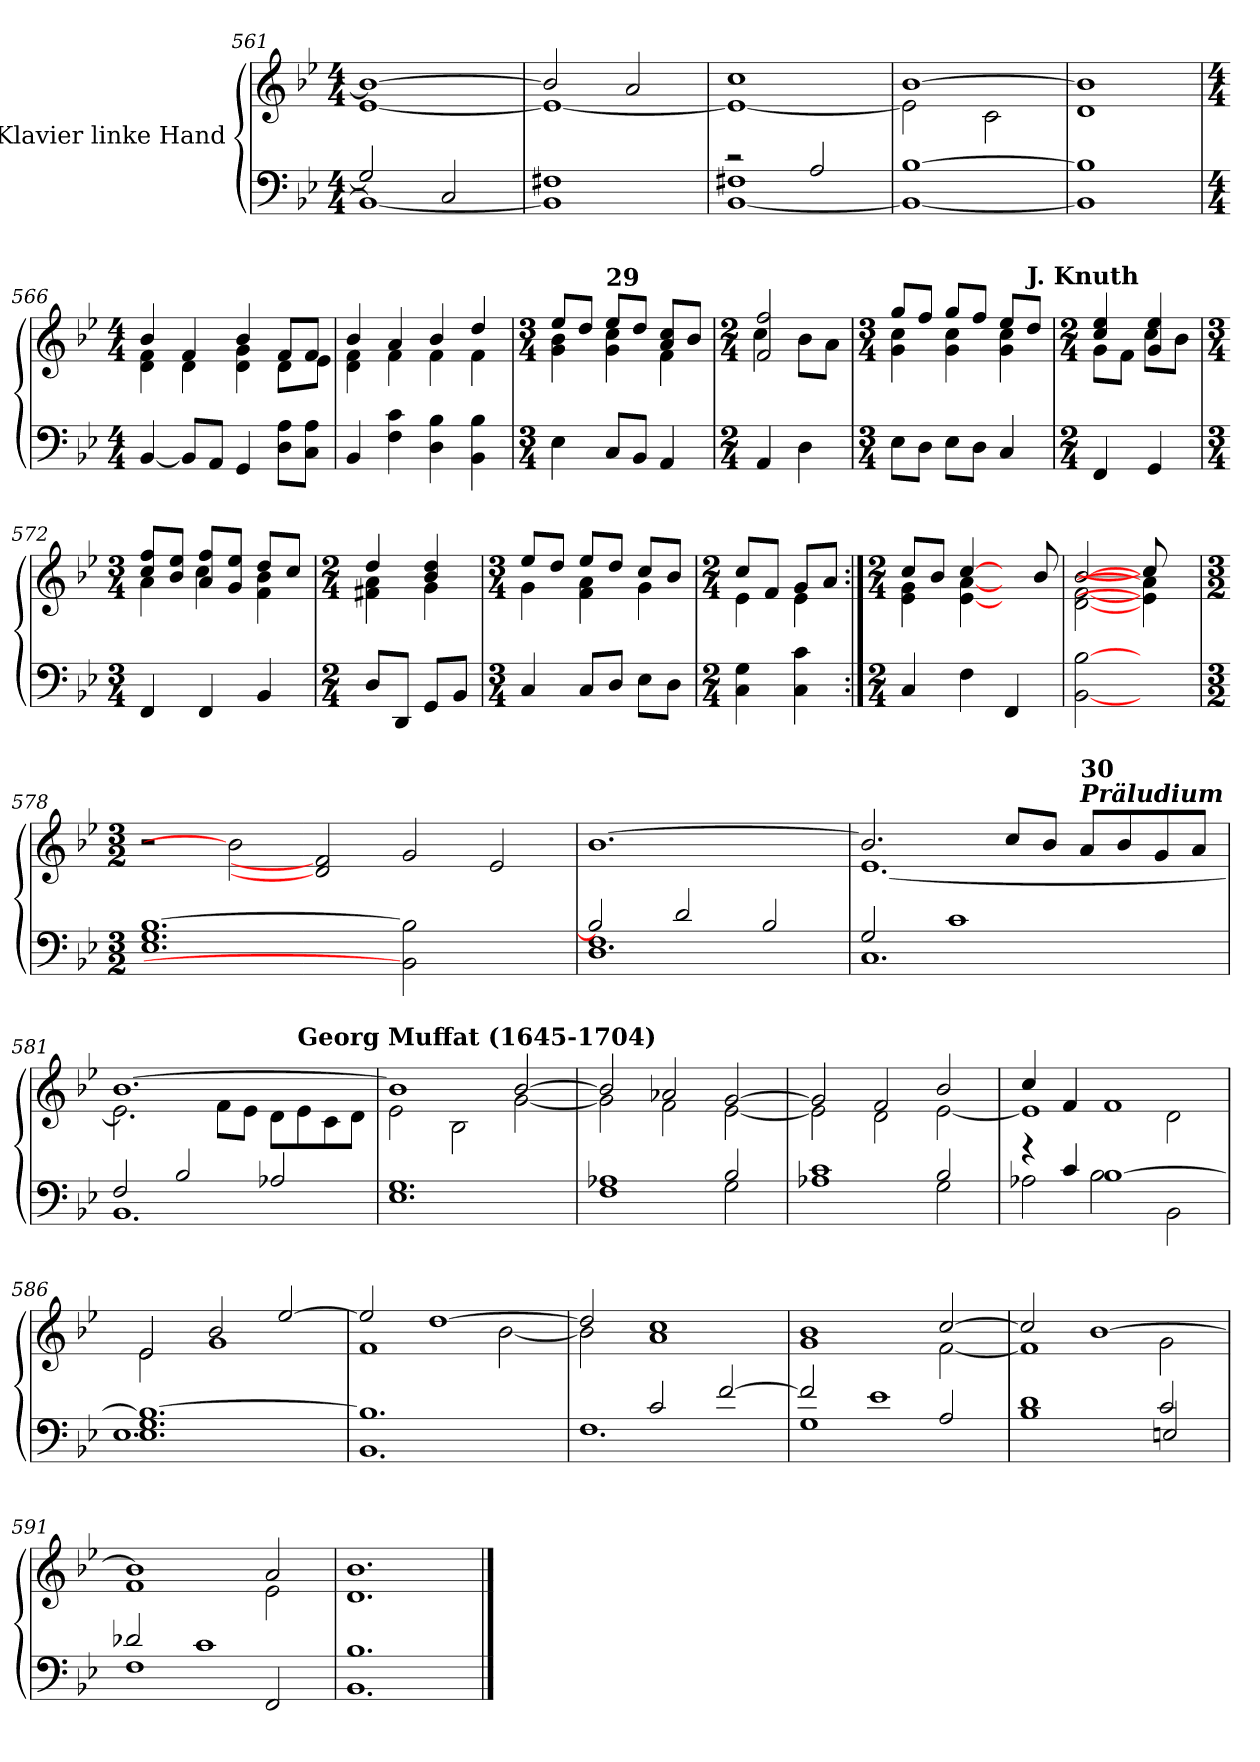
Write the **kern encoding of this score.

**kern	**kern
*part1	*part1
*staff2	*staff1
*I"Klavier linke Hand	*
*clefF4	*clefG2
*k[b-e-]	*k[b-e-]
*M4/4	*M4/4
=561	=561
*^	*^
2G/]	1BB-_	1b-_	[1e-
2C/	.	.	.
=562	=562	=562	=562
1F#X	1BB-]	2b-/]	1e-_
.	.	2a/	.
!!LO:PB:g=z	!!
=563	=563	=563	=563
2r	[1BB- 1F#X	1cc	1e-_
2A/	.	.	.
=564	=564	=564	=564
[1B-	1BB-_	[1b-	2e-\]
.	.	.	2c\
=565	=565	=565	=565
1B-]	1BB-]	1b-]	1d
*v	*v	*	*
!!LO:LB:g=z	!!
=566	=566	=566
*M4/4	*M4/4	*
[4BB-/	4b-/	4d\ 4f\
8BB-/L]	4f/	4d\
8AA/J	.	.
4GG/	4b-/	4d\ 4g\
8D\ 8A\L	8f/L	8d\L
8C\ 8A\J	8f/J	8e-\J
=567	=567	=567
4BB-/	4b-/	4d\ 4f\
4F\ 4c\	4a/	4f\
4D\ 4B-\	4b-/	4f\
4BB-\ 4B-\	4dd/	4f\
=568	=568	=568
*M3/4	*M3/4	*
4E-\	8ee-/L	4g\ 4b-\
.	8dd/J	.
!	!LO:TX:a:B:t=29	!
8C/L	8ee-/L	4g\ 4cc\
8BB-/J	8dd/J	.
4AA/	8a/ 8cc/L	4f\
.	8b-/J	.
=569	=569	=569
*M2/4	*M2/4	*
4AA/	2f/ 2ff/	4cc\
4D\	.	8b-\L
.	.	8a\J
!!LO:LB:g=z	!!
=570	=570	=570
*M3/4	*M3/4	*
8E-\L	8gg/L	4g\ 4cc\
8D\J	8ff/J	.
8E-\L	8gg/L	4g\ 4cc\
8D\J	8ff/J	.
4C/	8ee-/L	4g\ 4cc\
!	!LO:TX:a:B:t=J. Knuth	!
.	8dd/J	.
=571	=571	=571
*M2/4	*M2/4	*
4FF/	4cc/ 4ee-/	8g\L
.	.	8f\J
4GG/	4g/ 4ee-/	8cc\L
.	.	8b-\J
!!LO:PB:g=z	!!
=572	=572	=572
*M3/4	*M3/4	*
4FF/	8cc/ 8ff/L	4a\
.	8b-/ 8ee-/J	.
4FF/	8a/ 8ff/L	4cc\
.	8g/ 8ee-/J	.
4BB-/	8dd/L	4f\ 4b-\
.	8cc/J	.
=573	=573	=573
*M2/4	*M2/4	*
8D/L	4dd/	4f#X\ 4a\
8DD/J	.	.
8GG/L	4b-/ 4dd/	4g\
8BB-/J	.	.
=574	=574	=574
*M3/4	*M3/4	*
4C/	8ee-/L	4g\
.	8dd/J	.
8C/L	8ee-/L	4f\ 4a\
8D/J	8dd/J	.
8E-\L	8cc/L	4g\
8D\J	8b-/J	.
=575	=575	=575
*M2/4	*M2/4	*
4C\ 4G\	8cc/L	4e-\
.	8f/J	.
4C\ 4c\	8g/L	4e-\
.	8a/J	.
!!LO:LB:g=z	!!
=576:|!	=576:|!	=576:|!
*M2/4	*M2/4	*
4C/	8cc/L	4e-\ 4g\
.	8b-/J	.
4F\	[4cc/	[4e-\ [4a\
*	*v	*v
4FF/	8ryy
.	8b-/
=577	=577
*	*^
[2BB- [2B-	[2b-	[2d [2f
4ryy	8cc/]	4e-\] 4a\]
.	8ryy	.
*	*v	*v
!!LO:LB:g=z
=578	=578
*M3/2	*M3/2
*^	*
*	*^	*
[1.B-	1.G	1.E-	2r
.	.	.	2b-]
.	.	.	2d] 2f]
2BB-] 2B-]	2ryy	2ryy	2g/
2ryy	2ryy	2ryy	2e-/
=579	=579	=579	=579
2B-/]	1.F	1.D	[1.b-
2d/	.	.	.
2B-/	.	.	.
*	*v	*v	*
=580	=580	=580
*	*	*^
2G/	1.C	2.b-/]	[1.e-
1c	.	.	.
.	.	8cc/L	.
.	.	8b-/J	.
!	!	!LO:TX:a:Bi:t=Präludium	!
!	!	!LO:TX:a:B:t=30	!
.	.	8a/L	.
.	.	8b-/	.
.	.	8g/	.
.	.	8a/J	.
=581	=581	=581	=581
2F/	1.BB-	[1.b-	2.e-\]
2B-/	.	.	.
.	.	.	8f\L
.	.	.	8e-\J
2A-X/	.	.	8d\L
!	!	!	!LO:TX:a:B:t=Georg Muffat (1645-1704)
.	.	.	8e-\
.	.	.	8c\
.	.	.	8d\J
!!LO:LB:g=z	!!
=582	=582	=582	=582
1.G	1.E-	1b-]	2e-\
.	.	.	2B-\
.	.	[2b-/	[2g\
!!LO:LB:g=z	!!
=583	=583	=583	=583
1A-X	1F	2b-/]	2g\]
.	.	2a-X/	2f\
2B-/	2G\	[2g/	[2e-\
=584	=584	=584	=584
1c	1A-X	2g/]	2e-\]
.	.	2f/	2d\
2B-/	2G\	2b-/	[2e-\
=585	=585	=585	=585
4r	2A-X\	4cc/	1e-]
4c/	.	4f/	.
[1B-	2B-\	1f	.
.	2BB-\	.	2d\
=586	=586	=586	=586
*	*^	*	*
1.B-_	1.E- 1.G	1.E-	2e-/	2e-\
.	.	.	2b-/	1g
.	.	.	[2ee-/	.
*	*v	*v	*	*
=587	=587	=587	=587
1.B-]	1.BB-	2ee-/]	1f
.	.	[1dd	.
.	.	.	[2b-\
!!LO:LB:g=z	!!
=588	=588	=588	=588
2ryy	1.F	2dd/]	2b-\]
2c/	.	1cc	1a
[2f/	.	.	.
=589	=589	=589	=589
2f/]	1G	1b-	1g
1e-	.	.	.
.	2A/	[2cc/	[2f\
=590	=590	=590	=590
1d	1B-	2cc/]	1f]
.	.	[1b-	.
2c/	2En/	.	2g\
=591	=591	=591	=591
2d-X/	1F	1b-]	1f
1c	.	.	.
.	2FF/	2a/	2e-\
=592	=592	=592	=592
1.B-	1.BB-	1.b-	1.d
*v	*v	*	*
*	*v	*v
==	==
*-	*-
